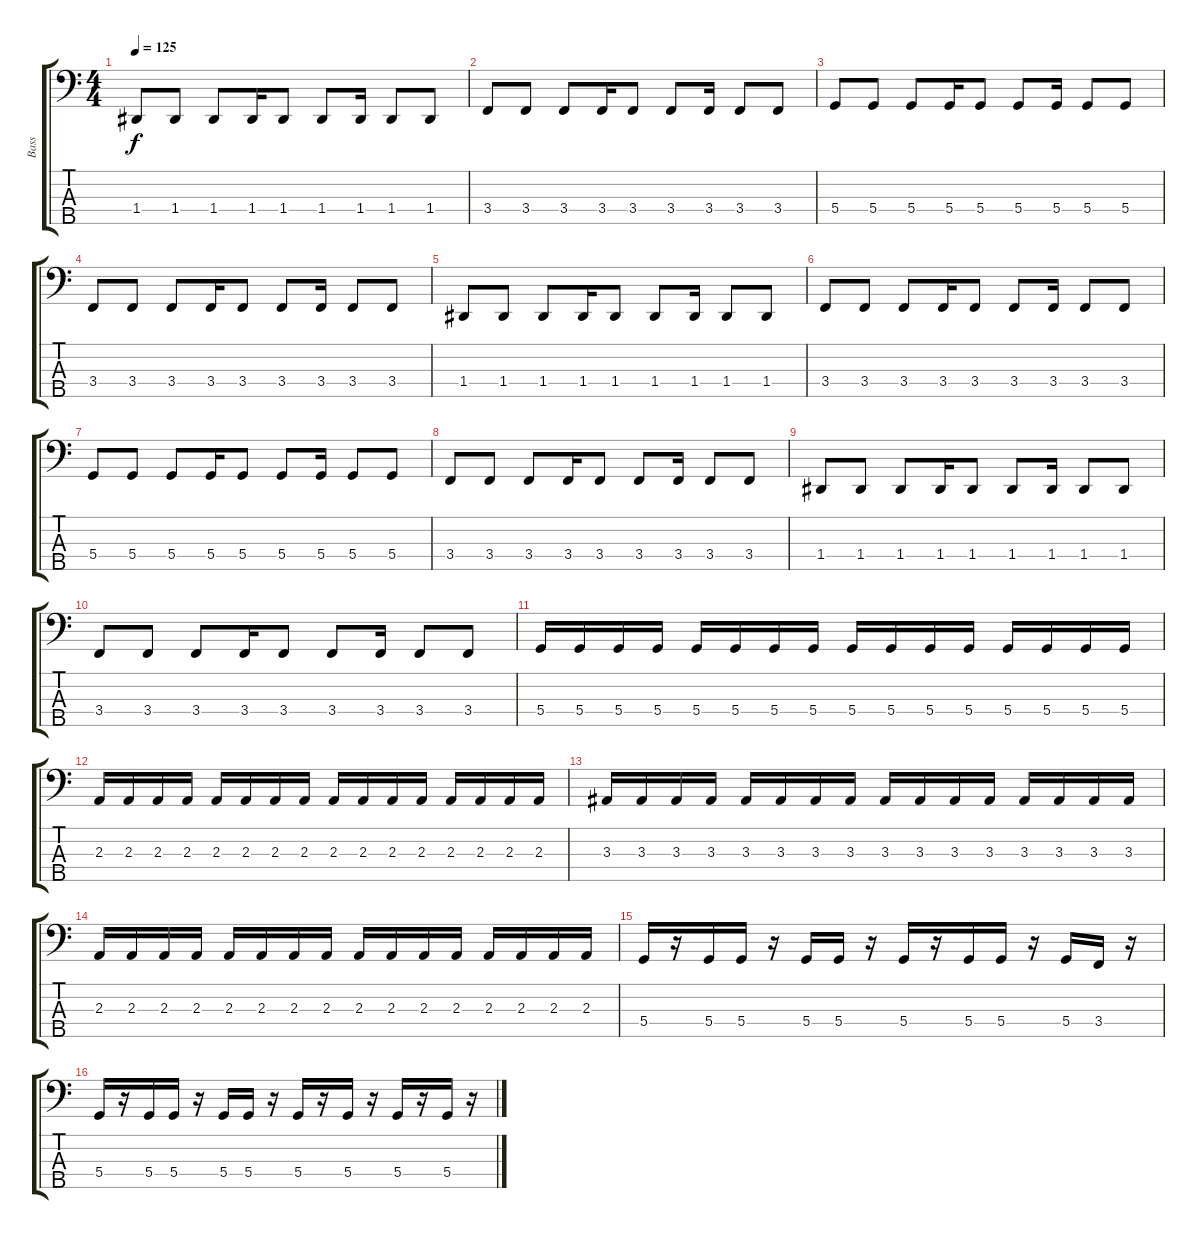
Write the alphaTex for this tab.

\track ("Bass" "Bass") {instrument electricbassfinger}
\staff {score tabs}
\tuning (F2 C2 G1 D1 A0) {hide}
\ts (4 4)
\tempo 125
\clef f4
\ks c
1.4.8{dy f} 1.4.8 1.4.8 1.4.16 1.4.8 1.4.8 1.4.16 1.4.8 1.4.8 |
3.4.8 3.4.8 3.4.8 3.4.16 3.4.8 3.4.8 3.4.16 3.4.8 3.4.8 |
5.4.8 5.4.8 5.4.8 5.4.16 5.4.8 5.4.8 5.4.16 5.4.8 5.4.8 |
3.4.8 3.4.8 3.4.8 3.4.16 3.4.8 3.4.8 3.4.16 3.4.8 3.4.8 |
1.4.8 1.4.8 1.4.8 1.4.16 1.4.8 1.4.8 1.4.16 1.4.8 1.4.8 |
3.4.8 3.4.8 3.4.8 3.4.16 3.4.8 3.4.8 3.4.16 3.4.8 3.4.8 |
5.4.8 5.4.8 5.4.8 5.4.16 5.4.8 5.4.8 5.4.16 5.4.8 5.4.8 |
3.4.8 3.4.8 3.4.8 3.4.16 3.4.8 3.4.8 3.4.16 3.4.8 3.4.8 |
1.4.8 1.4.8 1.4.8 1.4.16 1.4.8 1.4.8 1.4.16 1.4.8 1.4.8 |
3.4.8 3.4.8 3.4.8 3.4.16 3.4.8 3.4.8 3.4.16 3.4.8 3.4.8 |
5.4.16 5.4.16 5.4.16 5.4.16 5.4.16 5.4.16 5.4.16 5.4.16 5.4.16 5.4.16 5.4.16 5.4.16 5.4.16 5.4.16 5.4.16 5.4.16 |
2.3.16 2.3.16 2.3.16 2.3.16 2.3.16 2.3.16 2.3.16 2.3.16 2.3.16 2.3.16 2.3.16 2.3.16 2.3.16 2.3.16 2.3.16 2.3.16 |
3.3.16 3.3.16 3.3.16 3.3.16 3.3.16 3.3.16 3.3.16 3.3.16 3.3.16 3.3.16 3.3.16 3.3.16 3.3.16 3.3.16 3.3.16 3.3.16 |
2.3.16 2.3.16 2.3.16 2.3.16 2.3.16 2.3.16 2.3.16 2.3.16 2.3.16 2.3.16 2.3.16 2.3.16 2.3.16 2.3.16 2.3.16 2.3.16 |
5.4.16 r.16 5.4.16 5.4.16 r.16 5.4.16 5.4.16 r.16 5.4.16 r.16 5.4.16 5.4.16 r.16 5.4.16 3.4.16 r.16 |
5.4.16 r.16 5.4.16 5.4.16 r.16 5.4.16 5.4.16 r.16 5.4.16 r.16 5.4.16 r.16 5.4.16 r.16 5.4.16 r.16
